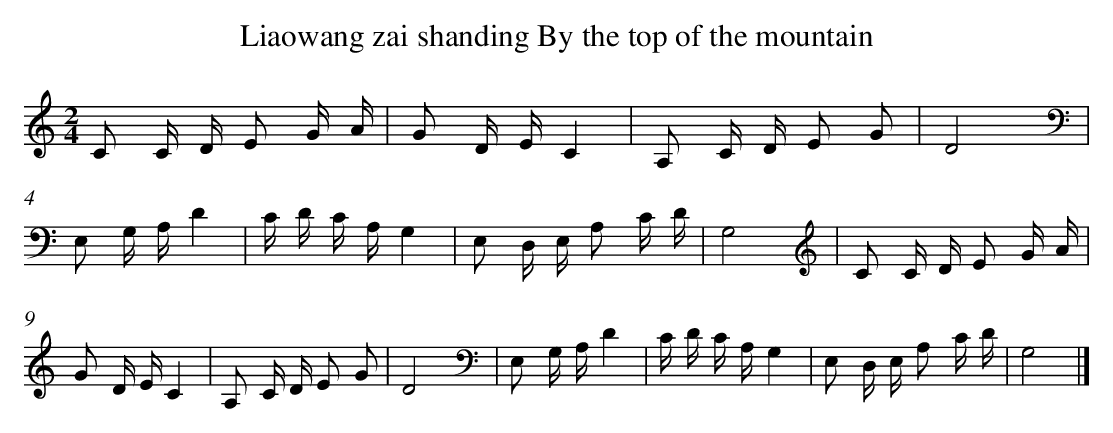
X:1
T: Liaowang zai shanding By the top of the mountain
L: 1/16
M: 2/4
K: C
C2 C D E2 G A [I:setbarnb 1]|
G2 D EC4 |
A,2 C D E2 G2 |
D8 |
E,2 G, A,D4 |
C D C A,G,4 |
E,2 D, E, A,2 C D |
G,8 |
C2 C D E2 G A |
G2 D EC4 |
A,2 C D E2 G2 |
D8 |
E,2 G, A,D4 |
C D C A,G,4 |
E,2 D, E, A,2 C D |
G,8 |]
